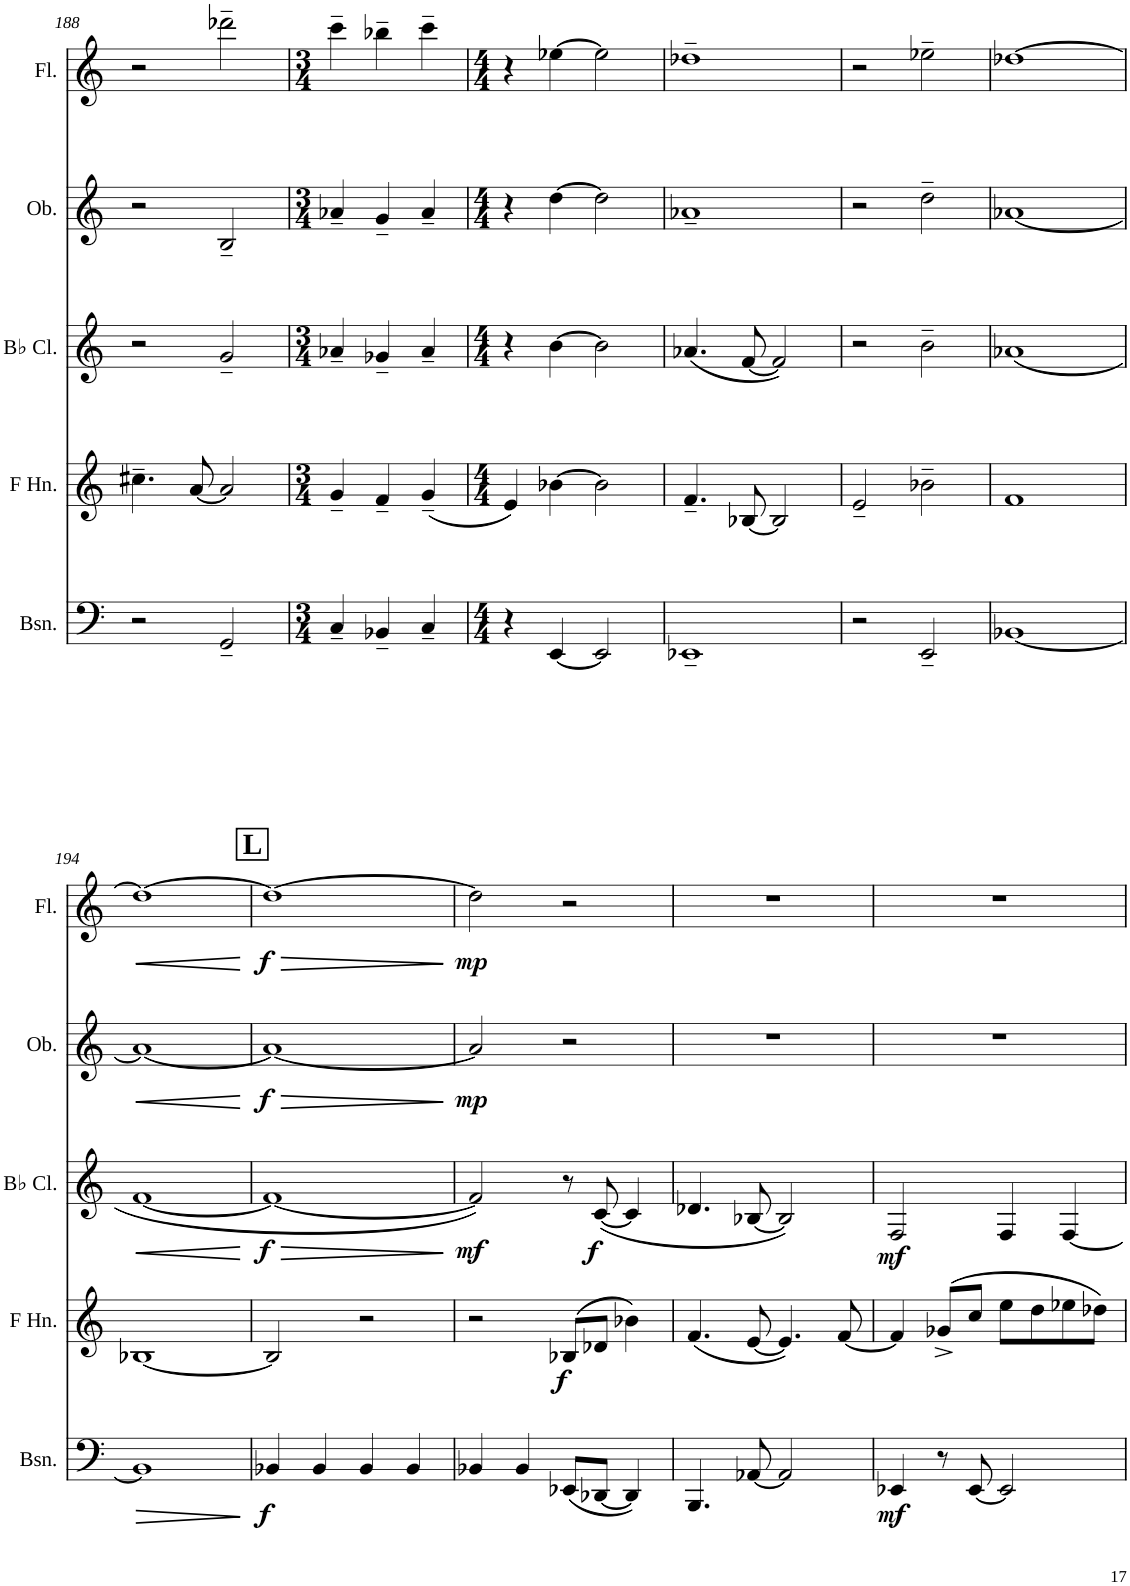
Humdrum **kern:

**kern	**dynam	**kern	**dynam	**kern	**dynam	**kern	**dynam	**kern	**dynam
*part5	*part5	*part4	*part4	*part3	*part3	*part2	*part2	*part1	*part1
*staff5	*staff5	*staff4	*staff4	*staff3	*staff3	*staff2	*staff2	*staff1	*staff1
*I"Bassoon	*	*I"Horn in F	*	*I"Bb Clarinet	*	*I"English Horn	*	*I"Flute	*
*I'Bsn.	*	*	*	*I'Bb Cl.	*	*I'E. Hn.	*	*I'Fl.	*
!!LO:PB:g=z
*clefF4	*	*clefF4	*	*clefG2	*	*clefG2	*	*clefG2	*
*	*	*Trd4c7	*	*Trd1c2	*	*Trd4c7	*	*	*
*k[]	*	*k[]	*	*k[]	*	*k[]	*	*k[]	*
*M4/4	*	*M4/4	*	*M4/4	*	*M4/4	*	*M4/4	*
=188	=188	=188	=188	=188	=188	=188	=188	=188	=188
2r	.	4.cc#X~\	.	2r	.	2r	.	2r	.
.	.	[8a/	.	.	.	.	.	.	.
2GG~/	.	2a/]	.	2g~/	.	2B~/	.	2ddd-X~\	.
=189	=189	=189	=189	=189	=189	=189	=189	=189	=189
*M3/4	*	*M3/4	*	*M3/4	*	*M3/4	*	*M3/4	*
4C~/	.	4g~/	.	4a-X~/	.	4a-X~/	.	4ccc~\	.
4BB-X~/	.	4f~/	.	4g-X~/	.	4g~/	.	4bb-X~\	.
4C~/	.	(4g~/	.	4a-~/	.	4a-~/	.	4ccc~\	.
=190	=190	=190	=190	=190	=190	=190	=190	=190	=190
*M4/4	*	*M4/4	*	*M4/4	*	*M4/4	*	*M4/4	*
4r	.	4e/)	.	4r	.	4r	.	4r	.
[4EE/	.	[4b-X\	.	[4b\	.	[4dd\	.	[4ee-X\	.
2EE/]	.	2b-\]	.	2b\]	.	2dd\]	.	2ee-\]	.
=191	=191	=191	=191	=191	=191	=191	=191	=191	=191
1EE-X~	.	4.f~/	.	(4.a-X/	.	1a-X~	.	1dd-X~	.
.	.	[8B-X/	.	[8f/	.	.	.	.	.
.	.	2B-/]	.	2f/])	.	.	.	.	.
=192	=192	=192	=192	=192	=192	=192	=192	=192	=192
2r	.	2e~/	.	2r	.	2r	.	2r	.
2EE~/	.	2b-X~\	.	2b~\	.	2dd~\	.	2ee-X~\	.
=193	=193	=193	=193	=193	=193	=193	=193	=193	=193
[1BB-X	.	1f	.	(1a-X	.	[1a-X	.	[1dd-X	.
!!LO:LB:g=z
=194	=194	=194	=194	=194	=194	=194	=194	=194	=194
!	!	!	!	!	!LO:HP:b	!	!LO:HP:b	!	!LO:HP:b
1BB-]	.	[1B-X	.	[1f	<	1a-_	<	1dd-_	<
.	.	.	.	.	.	.	.	.	[
!!LO:REH:place=s1:a:B:cj:fs=14:t=L
=195	=195	=195	=195	=195	=195	=195	=195	=195	=195
!	!LO:DY:b	!	!	!	!LO:DY:b	!	!LO:DY:b	!	!LO:HP:b
!	!	!	!	!	!	!	!	!	!LO:DY:n=1:b
4BB-X/	f	2B-/]	.	1f_	f	1a-_	f	1dd-_	> f
4BB-/	.	.	.	.	.	.	.	.	.
4BB-/	.	2r	.	.	.	.	.	.	.
4BB-/	.	.	.	.	.	.	.	.	.
.	.	.	.	.	[	.	[	.	]
=196	=196	=196	=196	=196	=196	=196	=196	=196	=196
!	!	!	!	!	!LO:DY:b	!	!LO:DY:b	!	!LO:DY:b
4BB-X/	.	2r	.	2f/])	mf	2a-/]	mp	2dd-\]	mp
4BB-/	.	.	.	.	.	.	.	.	.
!	!	!	!LO:DY:b	!	!	!	!	!	!
(8EE-X/L	.	(8B-X/L	f	8r	.	2r	.	2r	.
!	!	!	!	!	!LO:DY:b	!	!	!	!
[8DD-X/J	.	8d-X/J	.	([8c/	f	.	.	.	.
4DD-/])	.	4b-X\)	.	4c/]	.	.	.	.	.
=197	=197	=197	=197	=197	=197	=197	=197	=197	=197
4.BBB/	.	(4.f/	.	4.d-X/	.	1r	.	1r	.
[8AA-X/	.	[8e/	.	[8B-X/	.	.	.	.	.
2AA-/]	.	4.e/])	.	2B-/])	.	.	.	.	.
.	.	[8f/	.	.	.	.	.	.	.
=198	=198	=198	=198	=198	=198	=198	=198	=198	=198
!	!LO:DY:b	!	!	!	!LO:DY:b	!	!	!	!
4EE-X/	mf	4f/]	.	2F/	mf	1r	.	1r	.
8r	.	(8g-X^/L	.	.	.	.	.	.	.
[8EE-/	.	8cc/J	.	.	.	.	.	.	.
2EE-/]	.	8ee\L	.	4F/	.	.	.	.	.
.	.	8dd\	.	.	.	.	.	.	.
.	.	8ee-X\	.	[4F/	.	.	.	.	.
.	.	8dd-X\J)	.	.	.	.	.	.	.
=	=	=	=	=	=	=	=	=	=
*-	*-	*-	*-	*-	*-	*-	*-	*-	*-
